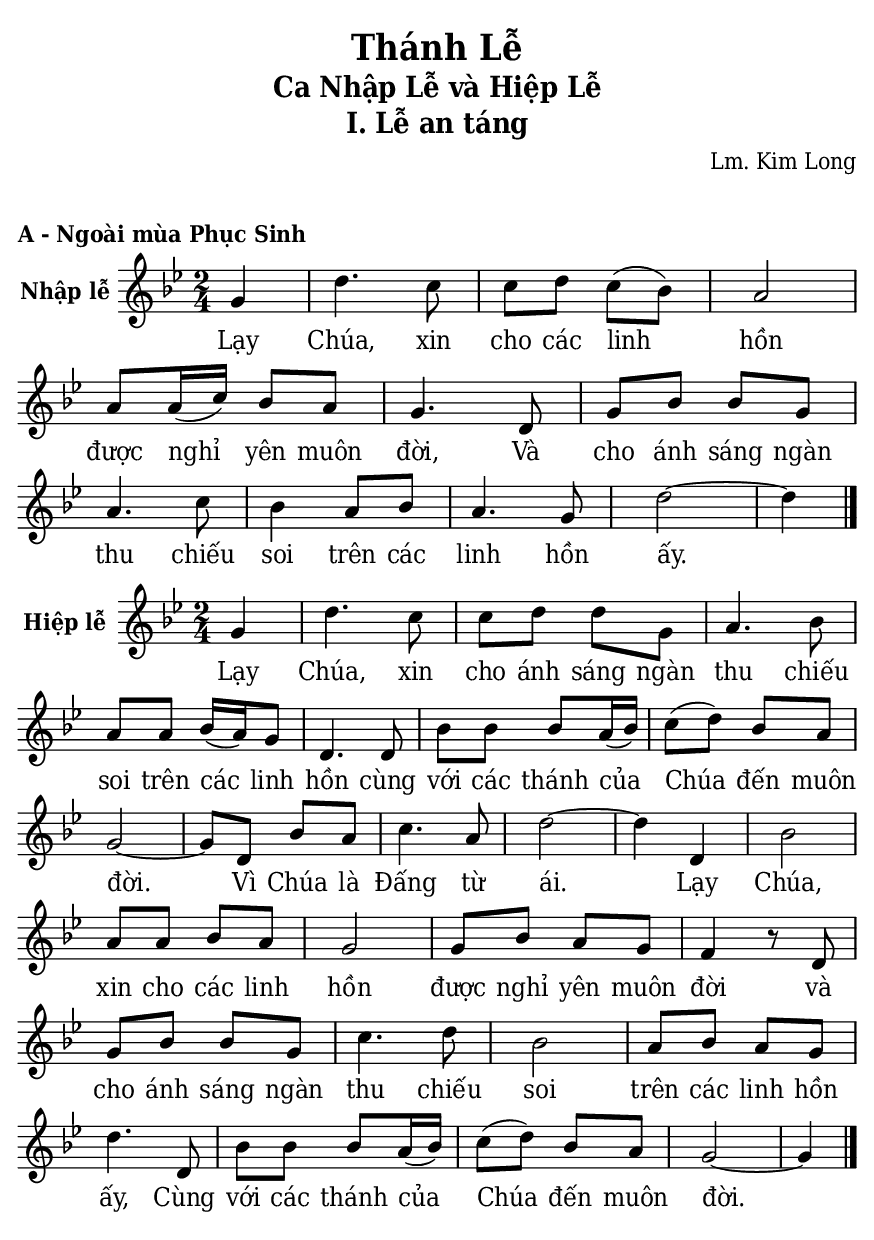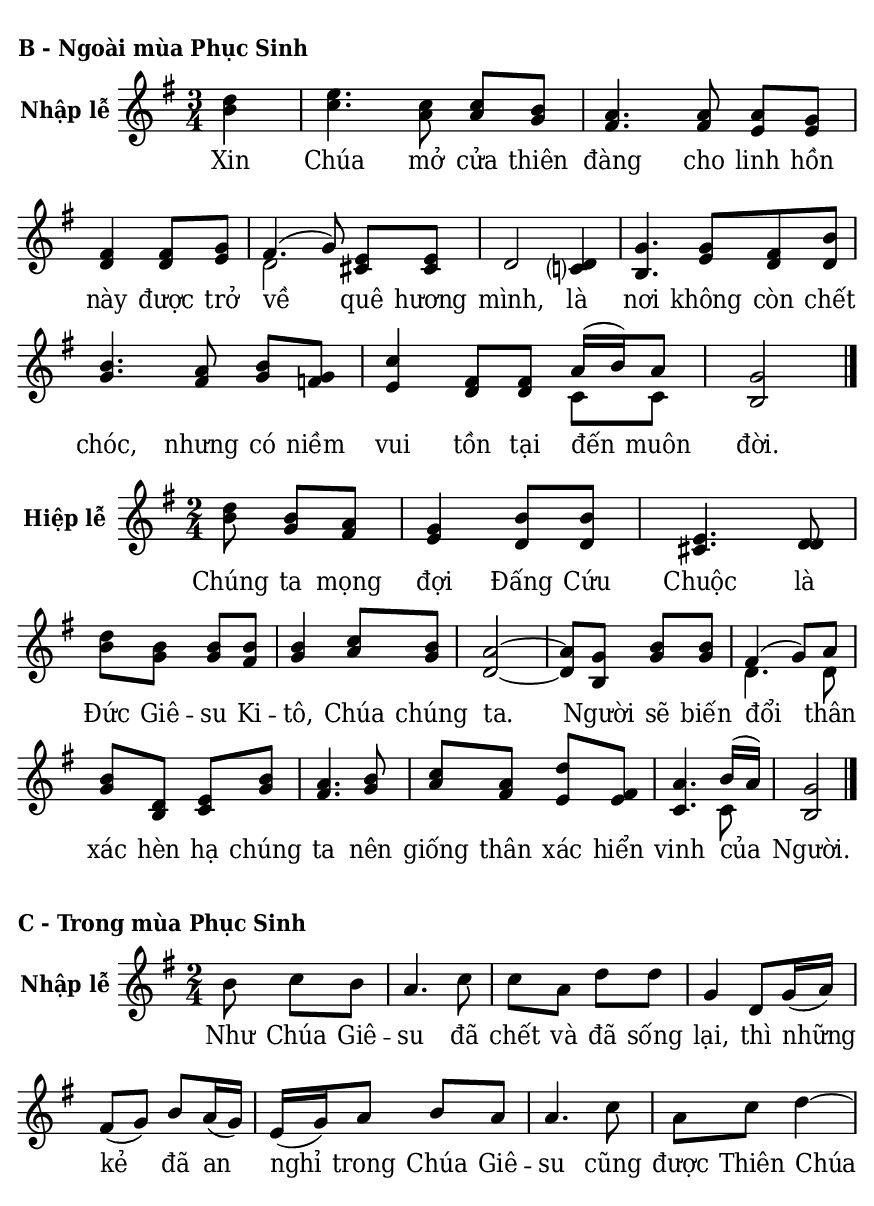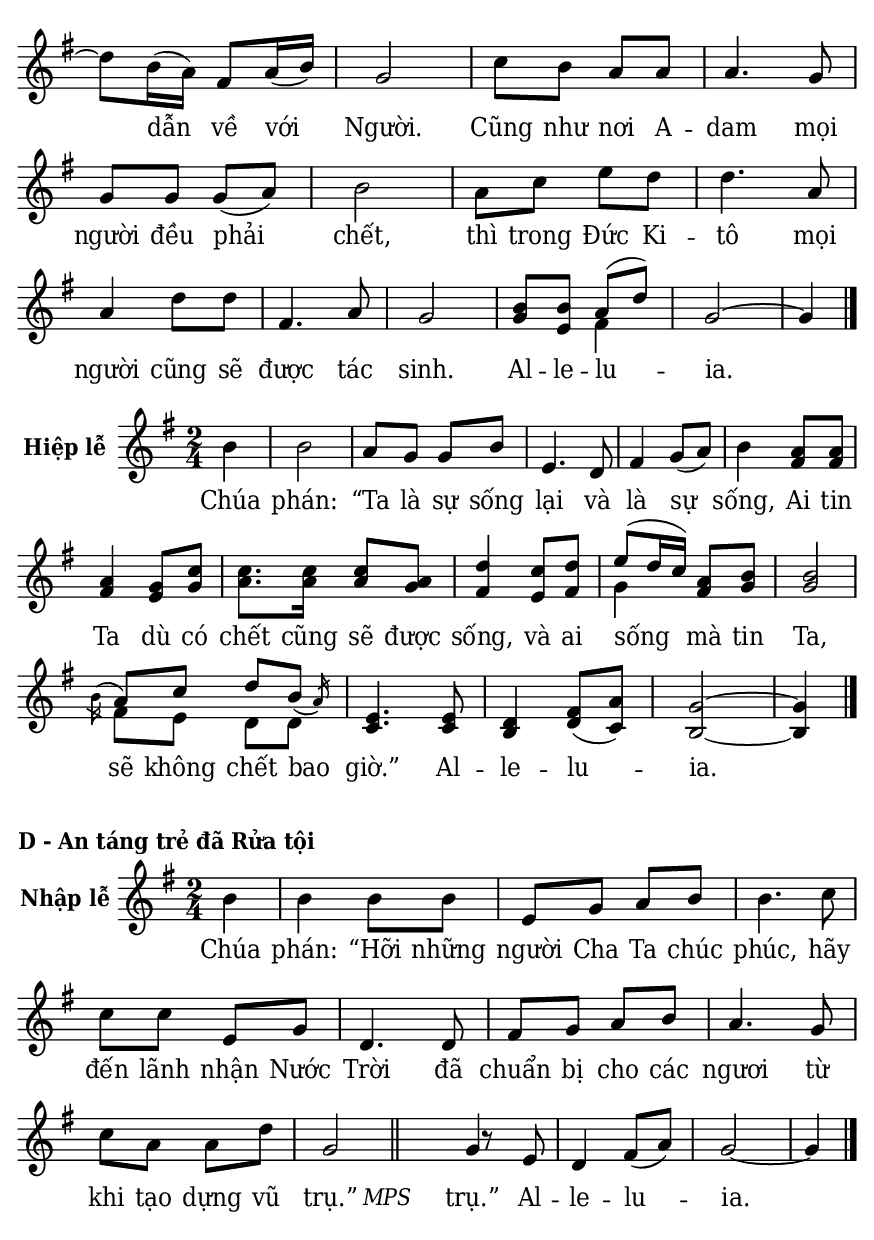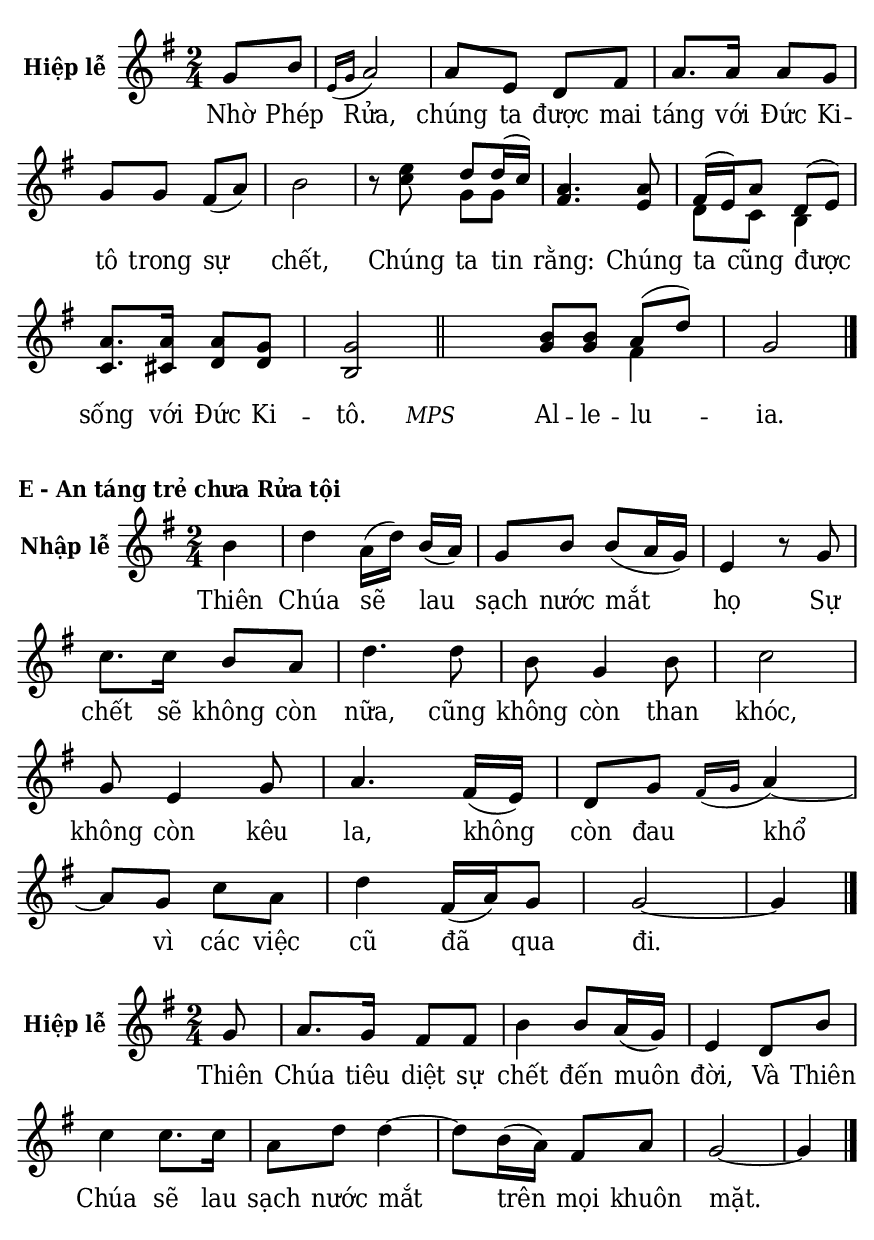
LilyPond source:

% Cài đặt chung
\version "2.22.1"
\include "english.ly"

\header {
  title = "Thánh Lễ"
  subtitle = \markup { \fontsize #1 "Ca Nhập Lễ và Hiệp Lễ" }
  subsubtitle = \markup { \huge "I. Lễ an táng" }
  composer = "Lm. Kim Long"
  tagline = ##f
}

% Nhạc
nhacMauMot = \relative c'' {
  \key bf \major
  \time 2/4
  \partial 4 g4 |
  d'4. c8 |
  c d c (bf) |
  a2 |
  a8 a16 (c) bf8 a |
  g4. d8 |
  g bf bf g |
  a4. c8 |
  bf4 a8 bf |
  a4. g8 |
  d'2 ~ |
  d4 \bar "|."
}

nhacMauHai = \relative c'' {
  \key bf \major
  \time 2/4
  \partial 4 g4 |
  d'4. c8 |
  c d d g, |
  a4. bf8 |
  a a bf16 (a) g8 |
  d4. d8 |
  bf' bf bf a16 (bf) |
  c8 (d) bf a |
  g2 ~ |
  g8 d bf' a |
  c4. a8 |
  d2 ~ |
  d4 d, |
  bf'2 |
  a8 a bf a |
  g2 |
  g8 bf a g |
  f4 r8 d |
  g bf bf g |
  c4. d8 |
  bf2 |
  a8 bf a g |
  d'4. d,8 |
  bf' bf bf a16 (bf) |
  c8 (d) bf8 a |
  g2 ~ |
  g4 \bar "|."
}

nhacMauBa = \relative c'' {
  \key g \major
  \time 3/4
  \set Timing.beamExceptions = #'()
  \set Timing.baseMoment = #(ly:make-moment 1/4)
  \set Timing.beatStructure = #'(1 1 1)
  \override Staff.TimeSignature.break-visibility = #all-invisible
  \partial 4
  <<
    {
      d4 |
      e4. c8 c b |
      a4. a8 a g |
      \time 2/4
      fs4 fs8 g
    }
    {
      b4 |
      c4. a8 a g |
      fs4. fs8 e e |
      d4 d8 e
    }
  >>
  \time 3/4
  <<
    {
      \voiceOne
      fs4. (g8)
    }
    \new Voice = "splitpart" {
      \voiceTwo
      d2
    }
  >>
  \oneVoice
  <<
    {
      e8 [e]
    }
    {
      cs cs
    }
  >>
  d2
  <<
    {
      d4 |
      g4. g8 fs b |
      b4. a8 b [g] |
      c4 fs,8 fs
    }
    {
      c!?4 |
      b4. e8 d d |
      g4. fs8 g f! |
      e4 d8 d
    }
  >>
  <<
    {
      \voiceOne
      a'16 (b) a8
    }
    \new Voice = "splitpart" {
      \voiceTwo
      c,8 c
    }
  >>
  \oneVoice
  <g' b,>2 \bar "|."
}

nhacMauBon = \relative c'' {
  \key g \major
  \time 2/4
  \partial 4.
  <<
    {
      d8 b a |
      g4 b8 b |
      e,4. d8 |
      d' b b b |
      b4 c8 b |
      a2 ~ |
      a8 g b b
    }
    {
      b8 g fs |
      e4 d8 d |
      cs4. d8 |
      b' g g fs |
      g4 a8 g |
      d2 ~ |
      d8 b g' g
    }
  >>
  <<
    {
      \voiceOne
      fs4 (g8) a
    }
    \new Voice = "splitpart" {
      \voiceTwo
      d,4. d8
    }
  >>
  \oneVoice
  <<
    {
      b'8 d, e b' |
      a4. b8 |
      c a d fs, |
      a4.
    }
    {
      g8 b, c g' |
      fs4. g8 |
      a fs e e |
      c4.
    }
  >>
  <<
    {
      \voiceOne
      b'16 (a)
    }
    \new Voice = "splitpart" {
      \voiceTwo
      c,8
    }
  >>
  \oneVoice
  <g' b,>2 \bar "|."
}

nhacMauNam = \relative c'' {
  \key g \major
  \time 2/4
  \partial 4. b8 c b |
  a4. c8 |
  c a d d |
  g,4 d8 g16 (a) |
  fs8 (g) b a16 (g) |
  e (g) a8 b a |
  a4. c8 |
  a c d4 ~ |
  d8 b16 (a) fs8 a16 (b) |
  g2 |
  c8 b a a |
  a4. g8 |
  g g g (a) |
  b2 |
  a8 c e d |
  d4. a8 |
  a4 d8 d |
  fs,4. a8 |
  g2 |
  <b g>8 <b e,>
  <<
    {
      \voiceOne
      a8 (d)
    }
    \new Voice = "splitpart" {
      \voiceTwo
      fs,4
    }
  >>
  g2 ~ |
  g4 \bar "|."
}

nhacMauSau = \relative c'' {
  \key g \major
  \time 2/4
  \partial 4 b4 |
  b2 |
  a8 g g b |
  e,4. d8 |
  fs4 g8 (a) |
  b4
  <<
    {
      a8 a |
      a4 g8 c |
      c8. c16 c8 a |
      d4 c8 d
    }
    {
      fs,8 fs |
      fs4 e8 g |
      a8. a16 a8 g |
      fs4 e8 fs
    }
  >>
  <<
    {
      \voiceOne
      e'8 (d16 c)
    }
    \new Voice = "splitpart" {
      \voiceTwo
      g4
    }
  >>
  \oneVoice
  <<
    {
      a8 b |
      b2
    }
    {
      fs8 g |
      g2
    }
  >>
  <<
    {
      \voiceOne
      \slashedGrace { \once \stemDown b16 (} a8) c d
      \afterGrace b8 _({
        \override Flag.stroke-style = #"grace"
        a16)}
      \revert Flag.stroke-style
    }
    \new Voice = "splitpart" {
      \voiceTwo
      fs8 e d d
    }
  >>
  \oneVoice
  <<
    {
      e4. e8 |
      d4 fs8 (a) |
      g2 ~ |
      g4 \bar "|."
    }
    {
      c,4. c8 |
      b4 d8 (c) |
      b2 ~ |
      b4
    }
  >>
}

nhacMauBay = \relative c'' {
  \key g \major
  \time 2/4
  \partial 4 b4 |
  b b8 b |
  e,8 g a b |
  b4. c8 |
  c c e, g |
  d4. d8 |
  fs8 g a b |
  a4. g8 |
  c a a d |
  g,2
  \tweak extra-offset #'(3.8 . -2.2)
  _\markup { \italic "MPS" }
  \bar "||"
  
  \once \override NoteColumn.X-offset = 5 <>
  g4 r8 e |
  d4 fs8 (a) |
  g2 ~ |
  g4 \bar "|."
}

nhacMauTam = \relative c'' {
  \key g \major
  \time 2/4
  \partial 4 g8 b |
  \slashedGrace { e,16 (g } a2) |
  a8 e d fs |
  a8. a16 a8 g |
  g g fs (a) |
  b2 |
  r8 <e c>8
  <<
    {
      \voiceOne
      d8 d16 (c)
    }
    \new Voice = "splitpart" {
      \voiceTwo
      g8 g
    }
  >>
  \oneVoice
  <a fs>4. <a e>8 |
  <<
    {
      \voiceOne
      fs16 (e) a8 d, (e)
    }
    \new Voice = "splitpart" {
      \voiceTwo
      d8 c b4
    }
  >>
  \oneVoice
  <<
    {
      a'8. a16 a8 g |
      g2
      \tweak extra-offset #'(6 . -2.2)
      _\markup { \italic "MPS" }
      \bar "||"
      
      \once \override NoteColumn.X-offset = 7 <>
      b8 b
    }
    {
      c,8. cs16 d8 d |
      b2 |
      g'8 g
    }
  >>
  <<
    {
      \voiceOne
      a8 (d)
    }
    \new Voice = "splitpart" {
      \voiceTwo
      fs,4
    }
  >>
  \oneVoice
  g2 \bar "|."
}

nhacMauChin = \relative c'' {
  \key g \major
  \time 2/4
  \partial 4 b4 |
  d a16 ([d]) b ([a]) |
  g8 b b (a16 g) |
  e4 r8 g |
  c8. c16 b8 a |
  d4. d8 |
  b g4 b8 |
  c2 |
  g8 e4 g8 |
  a4. fs16 (e) |
  d8 g \slashedGrace { fs16 (g } a4) ~ |
  a8 g c a |
  d4 fs,16 (a) g8 |
  g2 ~ |
  g4 \bar "|."
}

nhacMauMuoi = \relative c' {
  \key g \major
  \time 2/4
  \partial 8 g'8 |
  a8. g16 fs8 fs |
  b4 b8 a16 (g) |
  e4 d8 b' |
  c4 c8. c16 |
  a8 d d4 ~ |
  d8 b16 (a) fs8 a |
  g2 ~ |
  g4 \bar "|."
}

% Lời
loiMauMot = \lyricmode {
  Lạy Chúa, xin cho các linh hồn được nghỉ yên muôn đời,
  Và cho ánh sáng ngàn thu chiếu soi trên các linh hồn ấy.
}

loiMauHai = \lyricmode {
  Lạy Chúa, xin cho ánh sáng ngàn thu
  chiếu soi trên các linh hồn
  cùng với các thánh của Chúa đến muôn đời.
  Vì Chúa là Đấng từ ái.
  Lạy Chúa, xin cho các linh hồn được nghỉ yên muôn đời
  và cho ánh sáng ngàn thu chiếu soi trên các linh hồn ấy,
  Cùng với các thánh của Chúa đến muôn đời.
}

loiMauBa = \lyricmode {
  Xin Chúa mở cửa thiên đàng cho linh hồn này
  được trở về quê hương mình,
  là nơi không còn chết chóc,
  nhưng có niềm vui tồn tại đến muôn đời.
}

loiMauBon = \lyricmode {
  Chúng ta mọng đợi Đấng Cứu Chuộc
  là Đức Giê -- su Ki -- tô, Chúa chúng ta.
  Người sẽ biến đổi thân xác hèn hạ chúng ta
  nên giống thân xác hiển vinh của Người.
}

loiMauNam = \lyricmode {
  Như Chúa Giê -- su đã chết và đã sống lại,
  thì những kẻ đã an nghỉ trong Chúa Giê -- su
  cũng được Thiên Chúa dẫn về với Người.
  Cũng như nơi A -- dam mọi người đều phải chết,
  thì trong Đức Ki -- tô mọi người cũng sẽ được tác sinh.
  Al -- le -- lu -- ia.
}

loiMauSau = \lyricmode {
  Chúa phán: “Ta là sự sống lại và là sự sống,
  Ai tin Ta dù có chết cũng sẽ được sống,
  và ai sống mà tin Ta,
  sẽ không chết bao giờ.”
  Al -- le -- lu -- ia.
}

loiMauBay = \lyricmode {
  Chúa phán: “Hỡi những người Cha Ta chúc phúc,
  hãy đến lãnh nhận Nước Trời đã chuẩn bị cho các ngươi
  từ khi tạo dựng vũ trụ.”
  trụ.”
  Al -- le -- lu -- ia.
}

loiMauTam = \lyricmode {
  Nhờ Phép Rửa, chúng ta được mai táng
  với Đức Ki -- tô trong sự chết,
  Chúng ta tin rằng:
  Chúng ta cũng được sống với Đức Ki -- tô.
  Al -- le -- lu -- ia.
}

loiMauChin = \lyricmode {
  Thiên Chúa sẽ lau sạch nước mắt họ
  Sự chết sẽ không còn nữa,
  cũng không còn than khóc,
  không còn kêu la,
  không còn đau khổ
  vì các việc cũ đã qua đi.
}

loiMauMuoi = \lyricmode {
  Thiên Chúa tiêu diệt sự chết đến muôn đời,
  Và Thiên Chúa sẽ lau sạch nước mắt trên mọi khuôn mặt.
}

% Dàn trang
\paper {
  #(set-paper-size "a5")
  top-margin = 3\mm
  bottom-margin = 3\mm
  left-margin = 3\mm
  right-margin = 3\mm
  indent = #0
  #(define fonts
	 (make-pango-font-tree "Deja Vu Serif Condensed"
	 		       "Deja Vu Serif Condensed"
			       "Deja Vu Serif Condensed"
			       (/ 20 20)))
  print-page-number = ##f
  page-count = 4
}

\markup {
  \vspace #2
  \line {
    \bold "A - Ngoài mùa Phục Sinh"
  }
}

\score {
  <<
    \new Staff \with {
      instrumentName = \markup { \bold "Nhập lễ" }} <<
        \clef treble
        \new Voice = beSop {
          \nhacMauMot
        }
      \new Lyrics \lyricsto beSop \loiMauMot
    >>
  >>
  \layout {
    indent = 17
    \override Lyrics.LyricSpace.minimum-distance = #1
    \override Score.BarNumber.break-visibility = ##(#f #f #f)
    \override Score.SpacingSpanner.uniform-stretching = ##t
    ragged-last = ##f
  }
}

\score {
  <<
    \new Staff\with {
      instrumentName = \markup { \bold "Hiệp lễ" }} <<
        \clef treble
        \new Voice = beSop {
          \nhacMauHai
        }
      \new Lyrics \lyricsto beSop \loiMauHai
    >>
  >>
  \layout {
    indent = 17
    \override Lyrics.LyricSpace.minimum-distance = #1
    \override Score.BarNumber.break-visibility = ##(#f #f #f)
    \override Score.SpacingSpanner.uniform-stretching = ##t
    \override LyricHyphen.minimum-distance = #1.5
    ragged-last = ##f
  }
}

\markup {
  \vspace #2
  \line {
    \bold "B - Ngoài mùa Phục Sinh"
  }
}

\score {
  <<
    \new Staff \with {
      instrumentName = \markup { \bold "Nhập lễ" }}<<
        \clef treble
        \new Voice = beSop {
          \nhacMauBa
        }
      \new Lyrics \lyricsto beSop \loiMauBa
    >>
  >>
  \layout {
    indent = 17
    \override Lyrics.LyricSpace.minimum-distance = #1
    \override Score.BarNumber.break-visibility = ##(#f #f #f)
    \override Score.SpacingSpanner.uniform-stretching = ##t
    ragged-last = ##f
  }
}

\score {
  <<
    \new Staff \with {
      instrumentName = \markup { \bold "Hiệp lễ" }} <<
        \clef treble
        \new Voice = beSop {
          \nhacMauBon
        }
      \new Lyrics \lyricsto beSop \loiMauBon
    >>
  >>
  \layout {
    indent = 17
    \override Lyrics.LyricSpace.minimum-distance = #1
    \override LyricHyphen.minimum-distance = #2
    \override Score.BarNumber.break-visibility = ##(#f #f #f)
    \override Score.SpacingSpanner.uniform-stretching = ##t
    ragged-last = ##f
  }
}

\markup {
  \vspace #2
  \line {
    \bold "C - Trong mùa Phục Sinh"
  }
}

\score {
  <<
    \new Staff \with {
      instrumentName = \markup { \bold "Nhập lễ" }} <<
        \clef treble
        \new Voice = beSop {
          \nhacMauNam
        }
      \new Lyrics \lyricsto beSop \loiMauNam
    >>
  >>
  \layout {
    indent = 17
    \override Lyrics.LyricSpace.minimum-distance = #1
    \override LyricHyphen.minimum-distance = #2
    \override Score.BarNumber.break-visibility = ##(#f #f #f)
    \override Score.SpacingSpanner.uniform-stretching = ##t
    ragged-last = ##f
  }
}

\score {
  <<
    \new Staff \with {
      instrumentName = \markup { \bold "Hiệp lễ" }} <<
        \clef treble
        \new Voice = beSop {
          \nhacMauSau
        }
      \new Lyrics \lyricsto beSop \loiMauSau
    >>
  >>
  \layout {
    indent = 17
    \override Lyrics.LyricSpace.minimum-distance = #1
    \override Score.BarNumber.break-visibility = ##(#f #f #f)
    \override Score.SpacingSpanner.uniform-stretching = ##t
    ragged-last = ##f
  }
}

\markup {
  \vspace #2
  \line {
    \bold "D - An táng trẻ đã Rửa tội"
  }
}

\score {
  <<
    \new Staff \with {
      instrumentName = \markup { \bold "Nhập lễ" }}<<
        \clef treble
        \new Voice = beSop {
          \nhacMauBay
        }
      \new Lyrics \lyricsto beSop \loiMauBay
    >>
  >>
  \layout {
    indent = 17
    \override Lyrics.LyricSpace.minimum-distance = #1
    \override Score.BarNumber.break-visibility = ##(#f #f #f)
    \override Score.SpacingSpanner.uniform-stretching = ##t
    ragged-last = ##f
  }
}

\score {
  <<
    \new Staff \with {
      instrumentName = \markup { \bold "Hiệp lễ" }}<<
        \clef treble
        \new Voice = beSop {
          \nhacMauTam
        }
      \new Lyrics \lyricsto beSop \loiMauTam
    >>
  >>
  \layout {
    indent = 17
    \override Lyrics.LyricSpace.minimum-distance = #1
    \override LyricHyphen.minimum-distance = #2
    \override Score.BarNumber.break-visibility = ##(#f #f #f)
    \override Score.SpacingSpanner.uniform-stretching = ##t
    ragged-last = ##f
  }
}

\markup {
  \vspace #2
  \line {
    \bold "E - An táng trẻ chưa Rửa tội"
  }
}

\score {
  <<
    \new Staff \with {
      instrumentName = \markup { \bold "Nhập lễ" }}<<
        \clef treble
        \new Voice = beSop {
          \nhacMauChin
        }
      \new Lyrics \lyricsto beSop \loiMauChin
    >>
  >>
  \layout {
    indent = 17
    \override Lyrics.LyricSpace.minimum-distance = #1
    \override Score.BarNumber.break-visibility = ##(#f #f #f)
    \override Score.SpacingSpanner.uniform-stretching = ##t
    ragged-last = ##f
  }
}

\score {
  <<
    \new Staff \with {
      instrumentName = \markup { \bold "Hiệp lễ" }}<<
        \clef treble
        \new Voice = beSop {
          \nhacMauMuoi
        }
      \new Lyrics \lyricsto beSop \loiMauMuoi
    >>
  >>
  \layout {
    indent = 17
    \override Lyrics.LyricSpace.minimum-distance = #1
    \override Score.BarNumber.break-visibility = ##(#f #f #f)
    \override Score.SpacingSpanner.uniform-stretching = ##t
    ragged-last = ##f
  }
}
